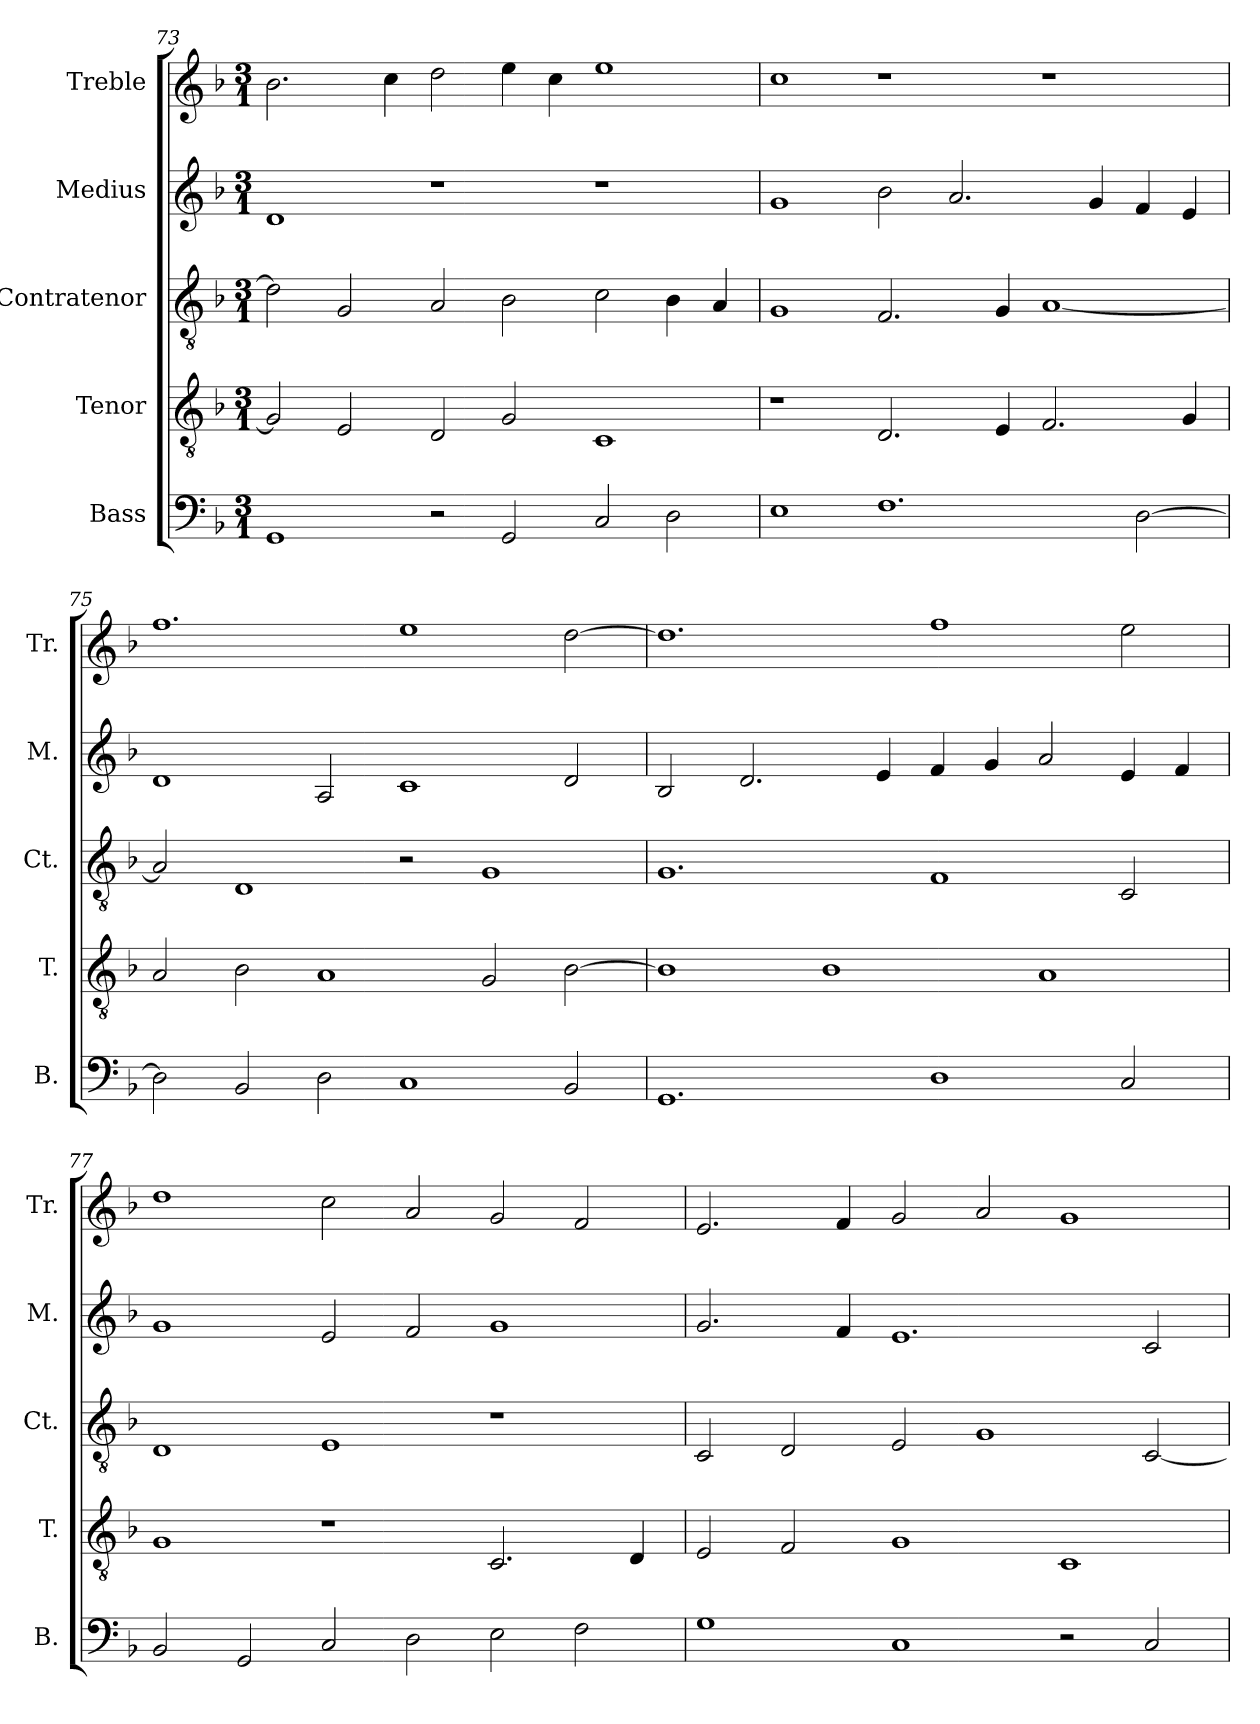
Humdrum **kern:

**kern	**kern	**kern	**kern	**kern
*part5	*part4	*part3	*part2	*part1
*staff5	*staff4	*staff3	*staff2	*staff1
*I"Bass	*I"Tenor	*I"Contratenor	*I"Medius	*I"Treble
*I'B.	*I'T.	*I'Ct.	*I'M.	*I'Tr.
*clefF4	*clefGv2	*clefGv2	*clefG2	*clefG2
*	*ITrd7c12	*ITrd7c12	*	*
*k[b-]	*k[b-]	*k[b-]	*k[b-]	*k[b-]
*d:	*d:	*d:	*d:	*d:
*M3/1	*M3/1	*M3/1	*M3/1	*M3/1
=73	=73	=73	=73	=73
1GGi	2GGi/]	2Di\]	1di	2.b-i\
.	2EEi/	2GGi/	.	.
.	.	.	.	4cci\
2r	2DDi/	2AAi/	1r	2ddi\
2GGi/	2GGi/	2BB-i\	.	4eei\
.	.	.	.	4cci\
2Ci/	1CCi	2Ci\	1r	1eei
2Di\	.	4BB-i\	.	.
.	.	4AAi/	.	.
!!LO:LB:g=z
=74	=74	=74	=74	=74
1Ei	1r	1GGi	1gi	1cci
1.Fi	2.DDi/	2.FFi/	2b-i\	1r
.	.	.	2.ai/	.
.	4EEi/	4GGi/	.	.
.	2.FFi/	[<1AAi	.	1r
.	.	.	4gi/	.
[>2Di\	.	.	4fi/	.
.	4GGi/	.	4ei/	.
=75	=75	=75	=75	=75
2Di\]	2AAi/	2AAi/]	1di	1.ffi
2BB-i/	2BB-i\	1DDi	.	.
2Di\	1AAi	.	2Ai/	.
1Ci	.	2r	1ci	1eei
.	2GGi/	1GGi	.	.
2BB-i/	[>2BB-i\	.	2di/	[>2ddi\
=76	=76	=76	=76	=76
1.GGi	1BB-i]	1.GGi	2B-i/	1.ddi]
.	.	.	2.di/	.
.	1BB-i	.	.	.
.	.	.	4ei/	.
1Di	.	1FFi	4fi/	1ffi
.	.	.	4gi/	.
.	1AAi	.	2ai/	.
2Ci/	.	2CCi/	4ei/	2eei\
.	.	.	4fi/	.
!!LO:LB:g=z
=77	=77	=77	=77	=77
2BB-i/	1GGi	1DDi	1gi	1ddi
2GGi/	.	.	.	.
2Ci/	1r	1EEi	2ei/	2cci\
2Di\	.	.	2fi/	2ai/
2Ei\	2.CCi/	1r	1gi	2gi/
2Fi\	.	.	.	2fi/
.	4DDi/	.	.	.
=78	=78	=78	=78	=78
1Gi	2EEi/	2CCi/	2.gi/	2.ei/
.	2FFi/	2DDi/	.	.
.	.	.	4fi/	4fi/
1Ci	1GGi	2EEi/	1.ei	2gi/
.	.	1GGi	.	2ai/
2r	1CCi	.	.	1gi
2Ci/	.	[<2CCi/	2ci/	.
=	=	=	=	=
*-	*-	*-	*-	*-
